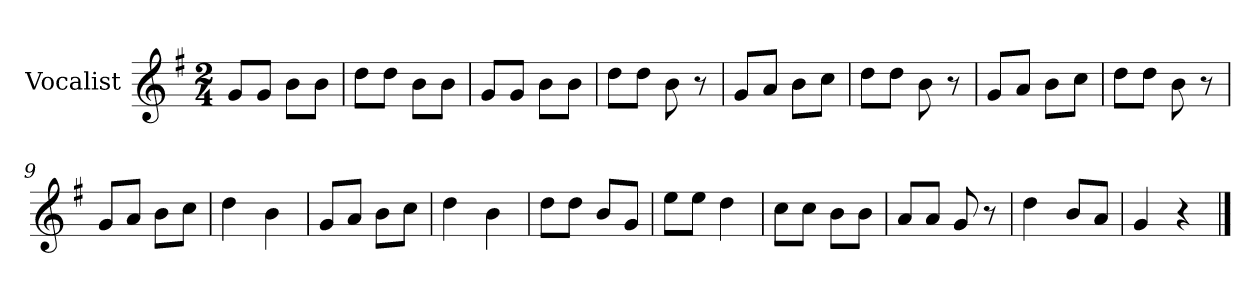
**kern
*part1
*staff1
*I"Vocalist
*k[f#]
*G:
*M2/4
=1
8gL
8gJ
8bL
8bJ
=2
8ddL
8ddJ
8bL
8bJ
=3
8gL
8gJ
8bL
8bJ
=4
8ddL
8ddJ
8b
8r
=5
8gL
8aJ
8bL
8ccJ
=6
8ddL
8ddJ
8b
8r
=7
8gL
8aJ
8bL
8ccJ
=8
8ddL
8ddJ
8b
8r
=9
8gL
8aJ
8bL
8ccJ
=10
4dd
4b
=11
8gL
8aJ
8bL
8ccJ
=12
4dd
4b
=13
8ddL
8ddJ
8bL
8gJ
=14
8eeL
8eeJ
4dd
=15
8ccL
8ccJ
8bL
8bJ
=16
8aL
8aJ
8g
8r
=17
4dd
8bL
8aJ
=18
4g
4r
==
*-
